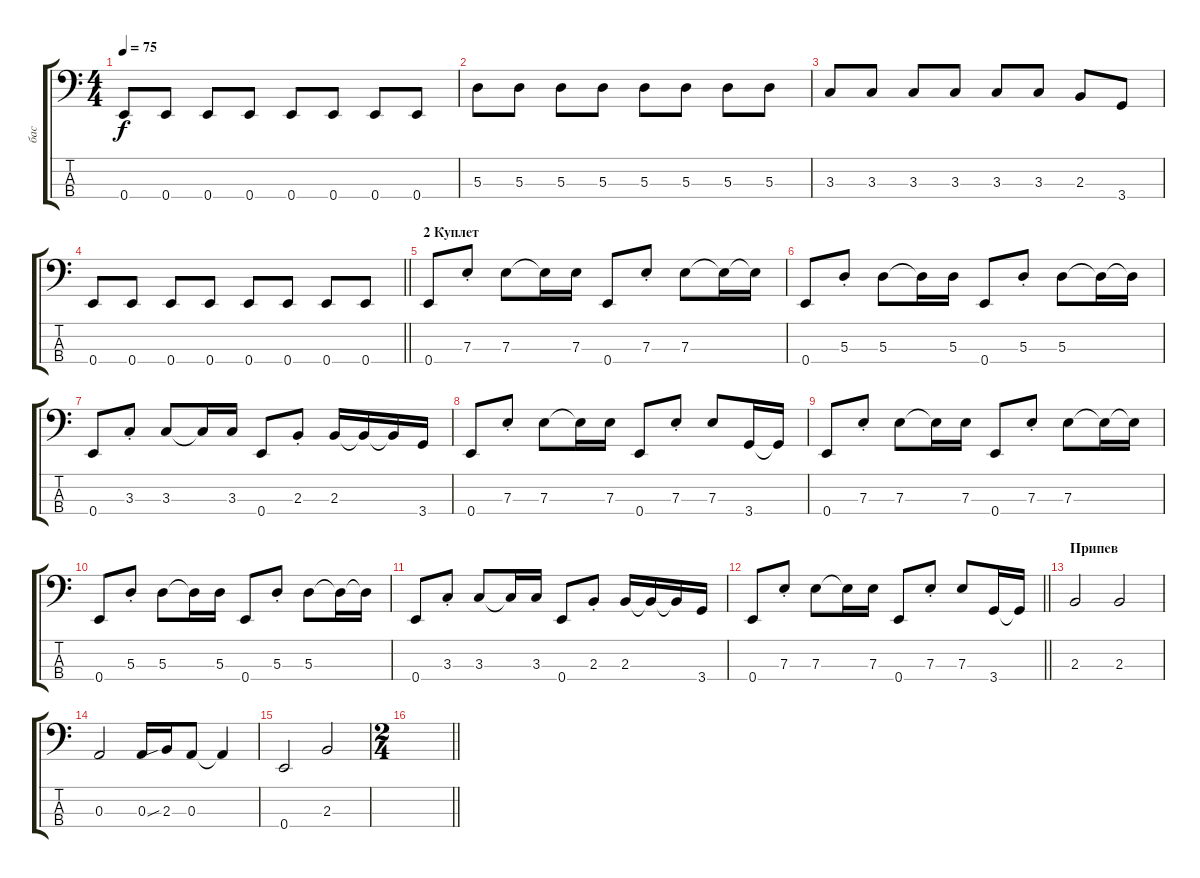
\track ("бас" "бас") {instrument electricbasspick}
\staff {score tabs}
\tuning (G2 D2 A1 E1) {hide}
\ts (4 4)
\tempo 75
\clef f4
\ks c
0.4.8{dy f} 0.4.8 0.4.8 0.4.8 0.4.8 0.4.8 0.4.8 0.4.8 |
5.3.8 5.3.8 5.3.8 5.3.8 5.3.8 5.3.8 5.3.8 5.3.8 |
3.3.8 3.3.8 3.3.8 3.3.8 3.3.8 3.3.8 2.3.8 3.4.8 |
\barLineRight lightlight
0.4.8 0.4.8 0.4.8 0.4.8 0.4.8 0.4.8 0.4.8 0.4.8 |
\section ("" "2 Куплет")
0.4.8 7.3{st}.8 7.3.8 7.3{t}.16 7.3.16 0.4.8 7.3{st}.8 7.3.8 7.3{t}.16 7.3{t}.16 |
0.4.8 5.3{st}.8 5.3.8 5.3{t}.16 5.3.16 0.4.8 5.3{st}.8 5.3.8 5.3{t}.16 5.3{t}.16 |
0.4.8 3.3{st}.8 3.3.8 3.3{t}.16 3.3.16 0.4.8 2.3{st}.8 2.3.16 2.3{t}.16 2.3{t}.16 3.4.16 |
0.4.8 7.3{st}.8 7.3.8 7.3{t}.16 7.3.16 0.4.8 7.3{st}.8 7.3.8 3.4.16 3.4{t}.16 |
0.4.8 7.3{st}.8 7.3.8 7.3{t}.16 7.3.16 0.4.8 7.3{st}.8 7.3.8 7.3{t}.16 7.3{t}.16 |
0.4.8 5.3{st}.8 5.3.8 5.3{t}.16 5.3.16 0.4.8 5.3{st}.8 5.3.8 5.3{t}.16 5.3{t}.16 |
0.4.8 3.3{st}.8 3.3.8 3.3{t}.16 3.3.16 0.4.8 2.3{st}.8 2.3.16 2.3{t}.16 2.3{t}.16 3.4.16 |
\barLineRight lightlight
0.4.8 7.3{st}.8 7.3.8 7.3{t}.16 7.3.16 0.4.8 7.3{st}.8 7.3.8 3.4.16 3.4{t}.16 |
\section ("" "Припев")
2.3.2 2.3.2 |
0.3.2 0.3.16 2.3{sib}.16 0.3.8 0.3{t}.4 |
0.4.2 2.3.2 |
\ts (2 4)
\barLineRight lightlight
